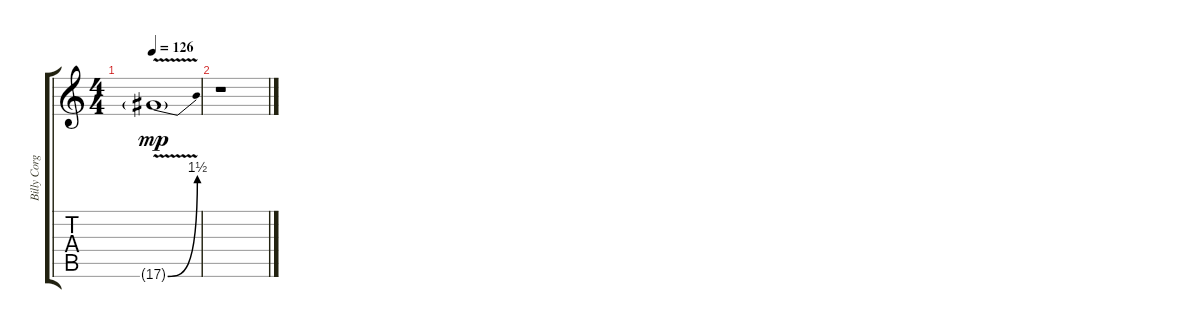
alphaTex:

\track ("Billy Corgan" "Billy Corg") {instrument overdrivenguitar}
\staff {score tabs}
\tuning (Eb4 Bb3 Gb3 Db3 Ab2 Eb2) {hide}
\ts (4 4)
\tempo 126
\clef g2
\ks c
17.6{be (bend 0 0 60 6) v g}.1{dy mp} |
r.1
